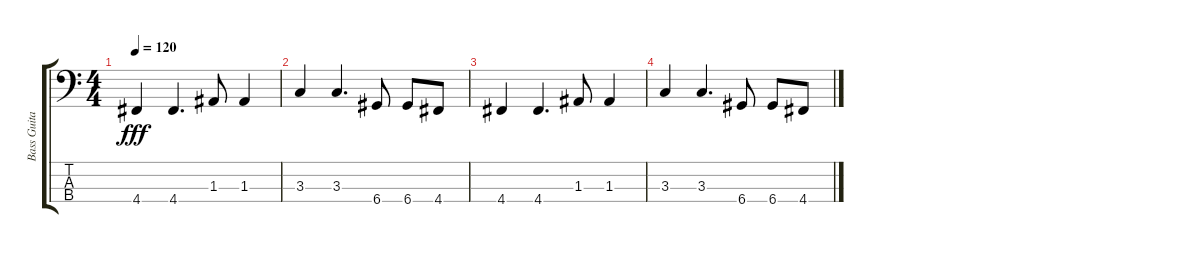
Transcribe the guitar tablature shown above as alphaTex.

\track ("Bass Guitar" "Bass Guita") {instrument electricbassfinger}
\staff {score tabs}
\tuning (G2 D2 A1 D1) {hide}
\ts (4 4)
\tempo 120
\clef f4
\ks c
4.4.4{dy fff} 4.4.4{d} 1.3.8 1.3.4 |
3.3.4 3.3.4{d} 6.4.8 6.4.8 4.4.8 |
4.4.4 4.4.4{d} 1.3.8 1.3.4 |
3.3.4 3.3.4{d} 6.4.8 6.4.8 4.4.8
